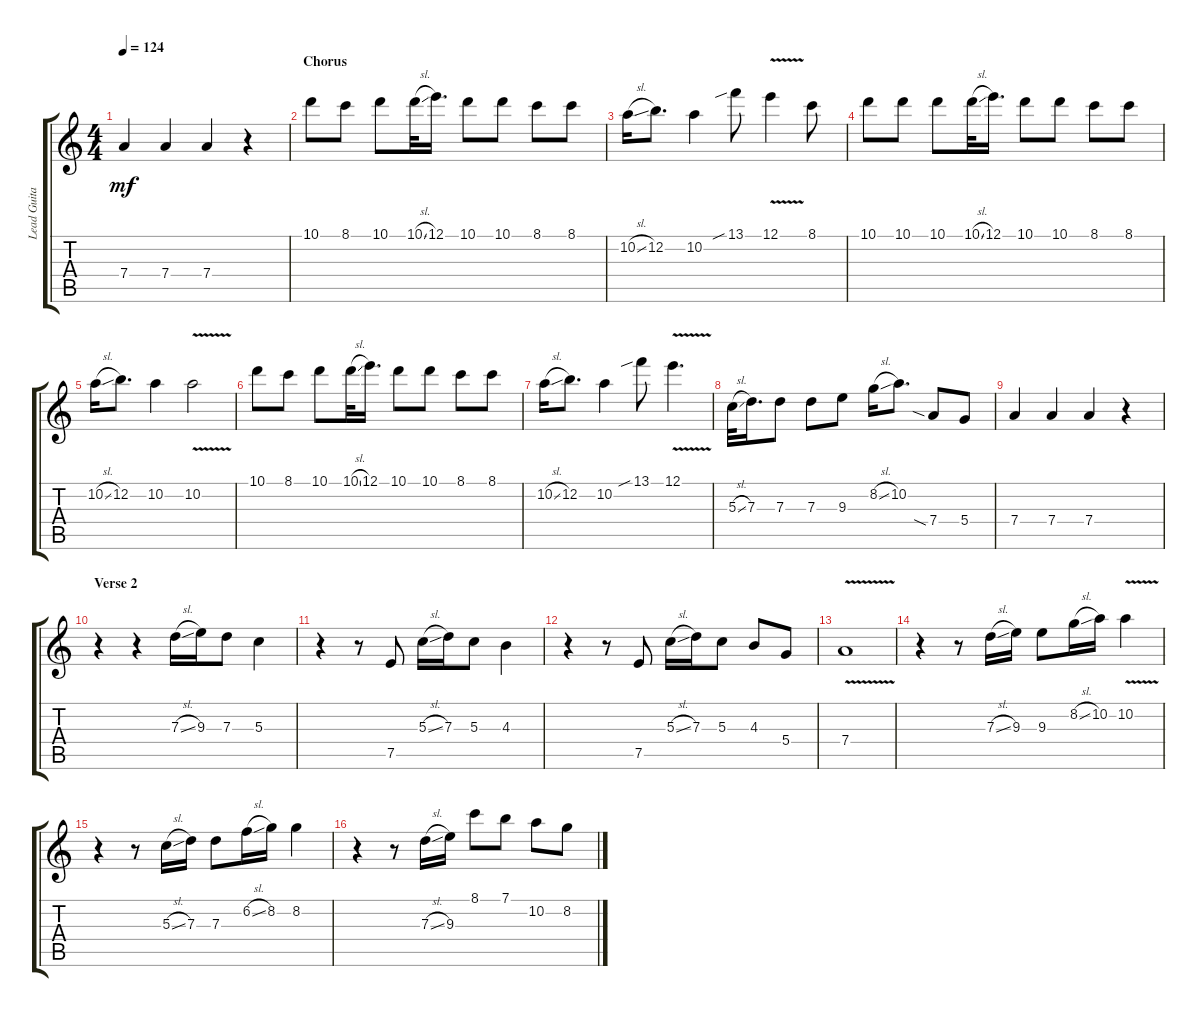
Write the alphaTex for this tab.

\track ("Lead Guitar" "Lead Guita") {instrument electricguitarclean}
\staff {score tabs}
\tuning (E4 B3 G3 D3 A2 E2) {hide}
\ts (4 4)
\tempo 124
\clef g2
\ks c
7.4.4{dy mf} 7.4.4 7.4.4 r.4 |
\section ("" "Chorus")
10.1.8 8.1.8 10.1.8 10.1{sl}.32 12.1.16{d} 10.1.8 10.1.8 8.1.8 8.1.8 |
10.2{sl}.16 12.2.8{d} 10.2.4 13.1{sib}.8 12.1{v}.4 8.1.8 |
10.1.8 10.1.8 10.1.8 10.1{sl}.32 12.1.16{d} 10.1.8 10.1.8 8.1.8 8.1.8 |
10.2{sl}.16 12.2.8{d} 10.2.4 10.2{v}.2 |
10.1.8 8.1.8 10.1.8 10.1{sl}.32 12.1.16{d} 10.1.8 10.1.8 8.1.8 8.1.8 |
10.2{sl}.16 12.2.8{d} 10.2.4 13.1{sib}.8 12.1{v}.4{d} |
5.3{sl}.32 7.3.16{d} 7.3.8 7.3.8 9.3.8 8.2{sl}.16 10.2.8{d} 7.4{sia}.8 5.4.8 |
7.4.4 7.4.4 7.4.4 r.4 |
\section ("" "Verse 2")
r.4 r.4 7.3{sl}.16 9.3.16 7.3.8 5.3.4 |
r.4 r.8 7.5.8 5.3{sl}.16 7.3.16 5.3.8 4.3.4 |
r.4 r.8 7.5.8 5.3{sl}.16 7.3.16 5.3.8 4.3.8 5.4.8 |
7.4{v}.1 |
r.4 r.8 7.3{sl}.16 9.3.16 9.3.8 8.2{sl}.16 10.2.16 10.2{v}.4 |
r.4 r.8 5.3{sl}.16 7.3.16 7.3.8 6.2{sl}.16 8.2.16 8.2.4 |
r.4 r.8 7.3{sl}.16 9.3.16 8.1.8 7.1.8 10.2.8 8.2.8
